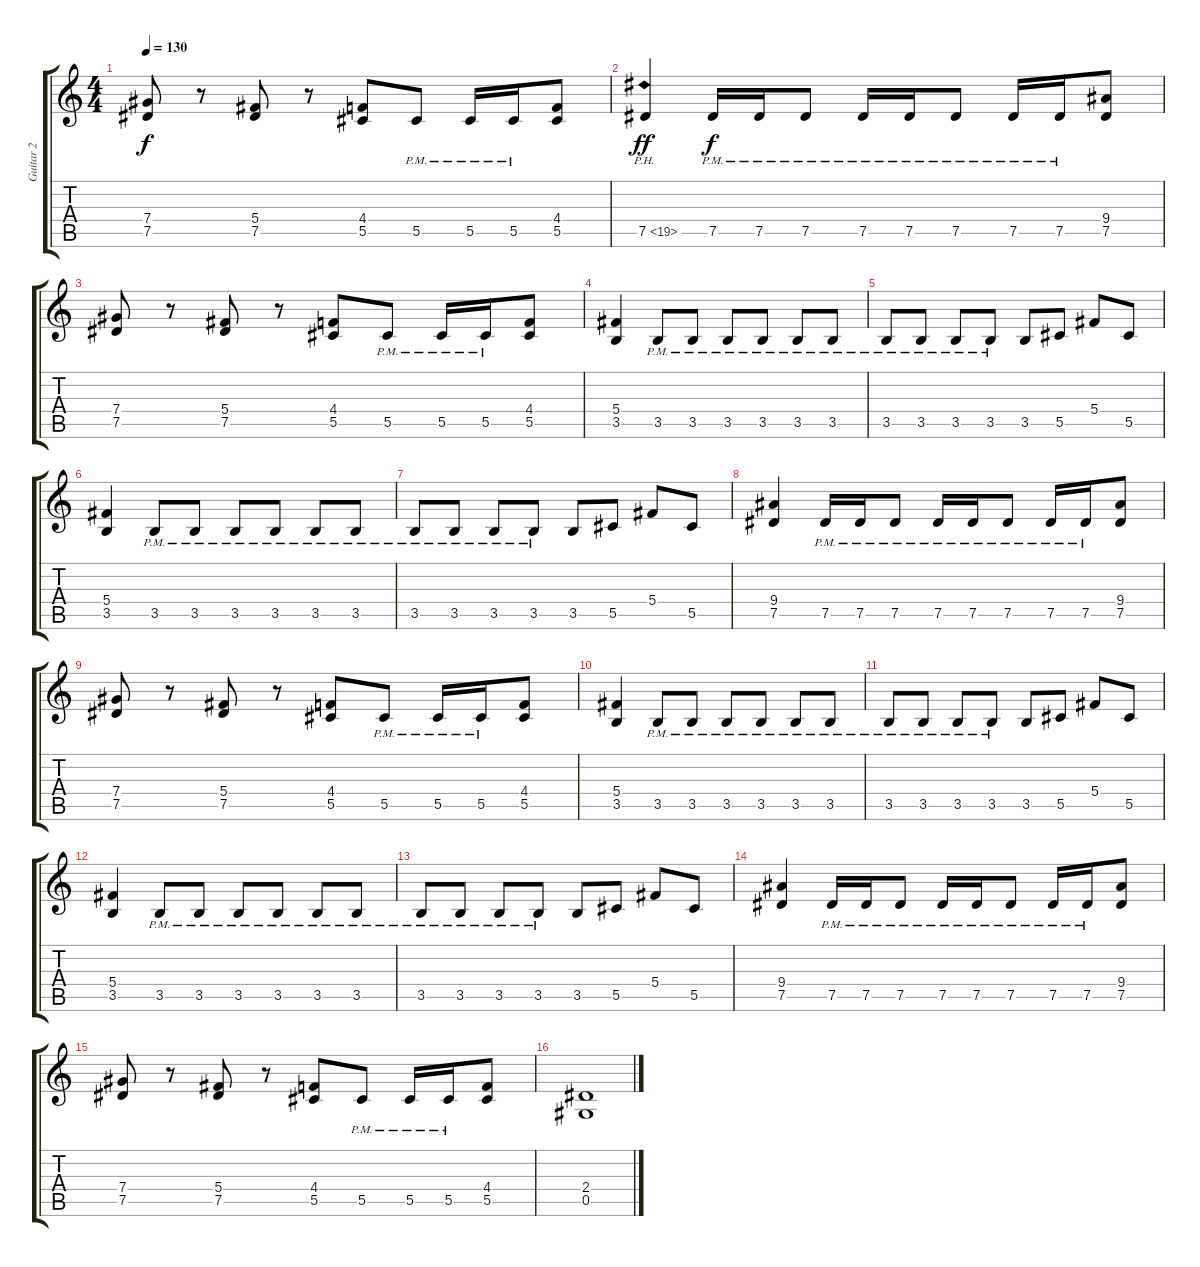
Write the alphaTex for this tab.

\track ("Guitar 2" "Guitar 2") {instrument overdrivenguitar}
\staff {score tabs}
\tuning (Eb4 Bb3 Gb3 Db3 Ab2 Eb2) {hide}
\ts (4 4)
\tempo 130
\clef g2
\ks c
(7.4 7.5).8{dy f} r.8 (5.4 7.5).8 r.8 (4.4 5.5).8 5.5{pm}.8 5.5{pm}.16 5.5{pm}.16 (4.4 5.5).8 |
7.5{ph 12}.4{dy ff} 7.5{pm}.16{dy f} 7.5{pm}.16 7.5{pm}.8 7.5{pm}.16 7.5{pm}.16 7.5{pm}.8 7.5{pm}.16 7.5{pm}.16 (9.4 7.5).8 |
(7.4 7.5).8 r.8 (5.4 7.5).8 r.8 (4.4 5.5).8 5.5{pm}.8 5.5{pm}.16 5.5{pm}.16 (4.4 5.5).8 |
(5.4 3.5).4 3.5{pm}.8 3.5{pm}.8 3.5{pm}.8 3.5{pm}.8 3.5{pm}.8 3.5{pm}.8 |
3.5{pm}.8 3.5{pm}.8 3.5{pm}.8 3.5{pm}.8 3.5.8 5.5.8 5.4.8 5.5.8 |
(5.4 3.5).4 3.5{pm}.8 3.5{pm}.8 3.5{pm}.8 3.5{pm}.8 3.5{pm}.8 3.5{pm}.8 |
3.5{pm}.8 3.5{pm}.8 3.5{pm}.8 3.5{pm}.8 3.5.8 5.5.8 5.4.8 5.5.8 |
(9.4 7.5).4 7.5{pm}.16 7.5{pm}.16 7.5{pm}.8 7.5{pm}.16 7.5{pm}.16 7.5{pm}.8 7.5{pm}.16 7.5{pm}.16 (9.4 7.5).8 |
(7.4 7.5).8 r.8 (5.4 7.5).8 r.8 (4.4 5.5).8 5.5{pm}.8 5.5{pm}.16 5.5{pm}.16 (4.4 5.5).8 |
(5.4 3.5).4 3.5{pm}.8 3.5{pm}.8 3.5{pm}.8 3.5{pm}.8 3.5{pm}.8 3.5{pm}.8 |
3.5{pm}.8 3.5{pm}.8 3.5{pm}.8 3.5{pm}.8 3.5.8 5.5.8 5.4.8 5.5.8 |
(5.4 3.5).4 3.5{pm}.8 3.5{pm}.8 3.5{pm}.8 3.5{pm}.8 3.5{pm}.8 3.5{pm}.8 |
3.5{pm}.8 3.5{pm}.8 3.5{pm}.8 3.5{pm}.8 3.5.8 5.5.8 5.4.8 5.5.8 |
(9.4 7.5).4 7.5{pm}.16 7.5{pm}.16 7.5{pm}.8 7.5{pm}.16 7.5{pm}.16 7.5{pm}.8 7.5{pm}.16 7.5{pm}.16 (9.4 7.5).8 |
(7.4 7.5).8 r.8 (5.4 7.5).8 r.8 (4.4 5.5).8 5.5{pm}.8 5.5{pm}.16 5.5{pm}.16 (4.4 5.5).8 |
(2.4 0.5).1
